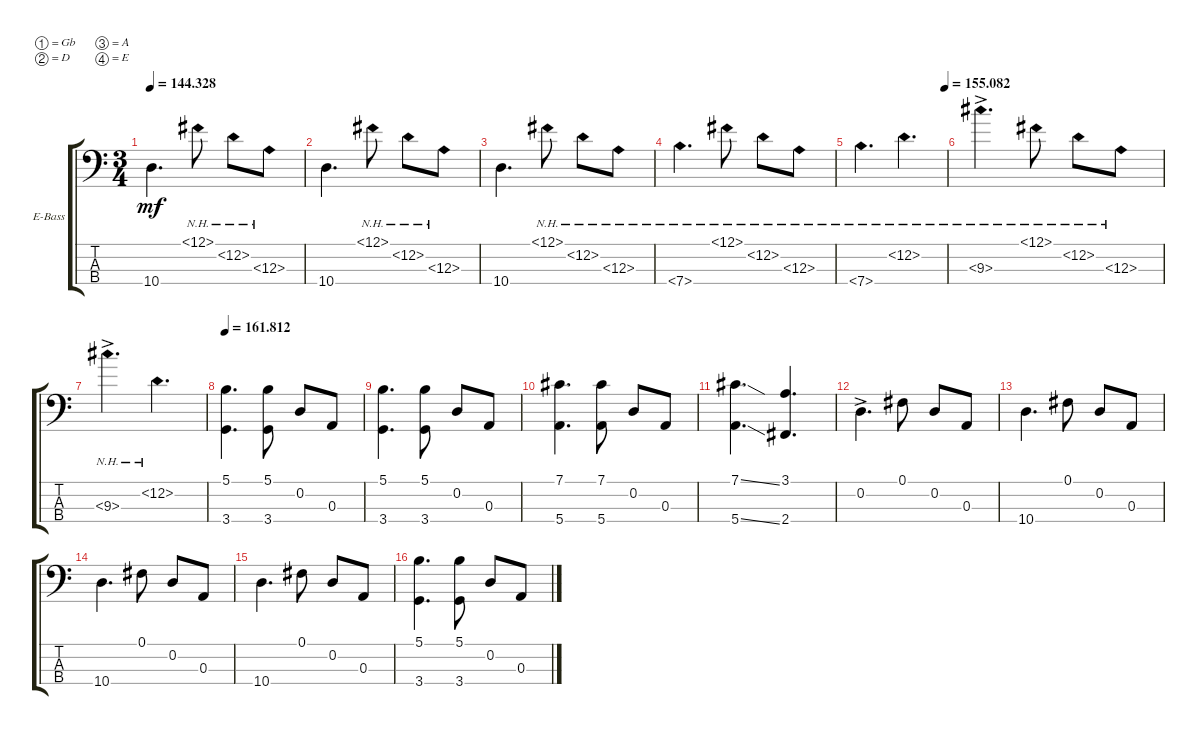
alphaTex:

\defaultSystemsLayout 4
\bracketExtendMode groupsimilarinstruments
\firstSystemTrackNameOrientation horizontal
\otherSystemsTrackNameOrientation horizontal
\track ("Electric Bass" "E-Bass") {instrument electricbassfinger}
\staff {score tabs}
\tuning (Gb2 D2 A1 E1)
\ts (3 4)
\tempo
144.328
\accidentals auto
\clef f4
\ottava regular
\simile none
\ks c
10.4.4{d dy mf} 12.1{nh}.8 12.2{nh}.8 12.3{nh}.8 |
10.4.4{d} 12.1{nh}.8 12.2{nh}.8 12.3{nh}.8 |
10.4.4{d} 12.1{nh}.8 12.2{nh}.8 12.3{nh}.8 |
7.4{nh}.4{d} 12.1{nh}.8 12.2{nh}.8 12.3{nh}.8 |
\tempo (155.082 0.984375)
7.4{nh}.4{d} 12.2{nh}.4{d} |
9.3{nh ac}.4{d} 12.1{nh}.8 12.2{nh}.8 12.3{nh}.8 |
9.3{nh ac}.4{d} 12.2{nh}.4{d} |
\tempo
161.812 (3.4 5.1).4{d} (5.1 3.4).8 0.2.8 0.3.8 |
(3.4 5.1).4{d} (5.1 3.4).8 0.2.8 0.3.8 |
(5.4 7.1).4{d} (7.1 5.4).8 0.2.8 0.3.8 |
(5.4{ss} 7.1{ss}).4{d} (3.1 2.4).4{d} |
0.2{ac}.4{d} 0.1.8 0.2.8 0.3.8 |
10.4.4{d} 0.1.8 0.2.8 0.3.8 |
10.4.4{d} 0.1.8 0.2.8 0.3.8 |
10.4.4{d} 0.1.8 0.2.8 0.3.8 |
(3.4 5.1).4{d} (5.1 3.4).8 0.2.8 0.3.8
